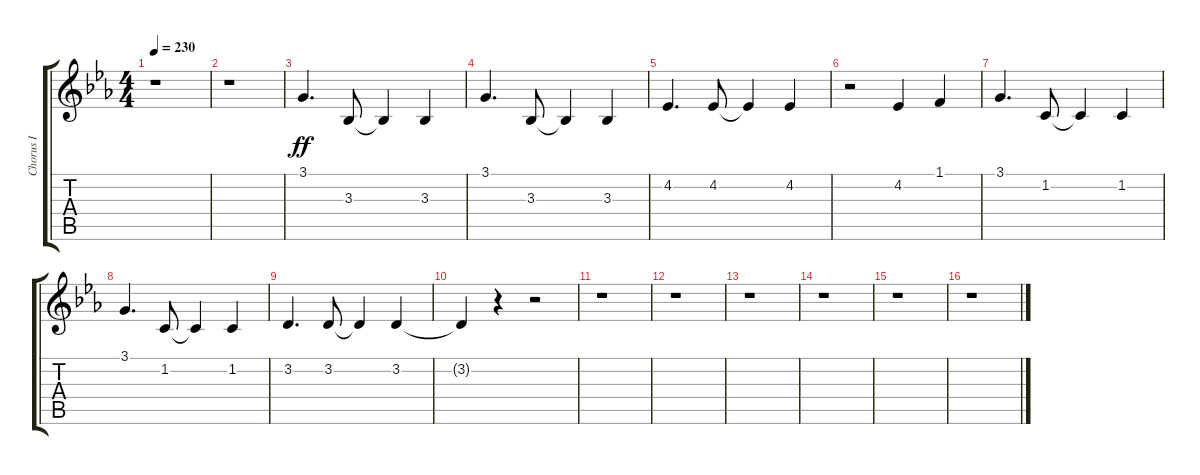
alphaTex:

\track ("Chorus I" "Chorus I") {instrument voiceoohs}
\staff {score tabs}
\tuning (E4 B3 G3 D3 A2 E2) {hide}
\ts (4 4)
\tempo 230
\clef g2
\ks eb
r.1{dy ff} |
r.1 |
3.1.4{d} 3.3.8 3.3{t}.4 3.3.4 |
3.1.4{d} 3.3.8 3.3{t}.4 3.3.4 |
4.2.4{d} 4.2.8 4.2{t}.4 4.2.4 |
r.2 4.2.4 1.1.4 |
3.1.4{d} 1.2.8 1.2{t}.4 1.2.4 |
3.1.4{d} 1.2.8 1.2{t}.4 1.2.4 |
3.2.4{d} 3.2.8 3.2{t}.4 3.2.4 |
3.2{t}.4 r.4 r.2 |
r.1 |
r.1 |
r.1 |
r.1 |
r.1 |
r.1
